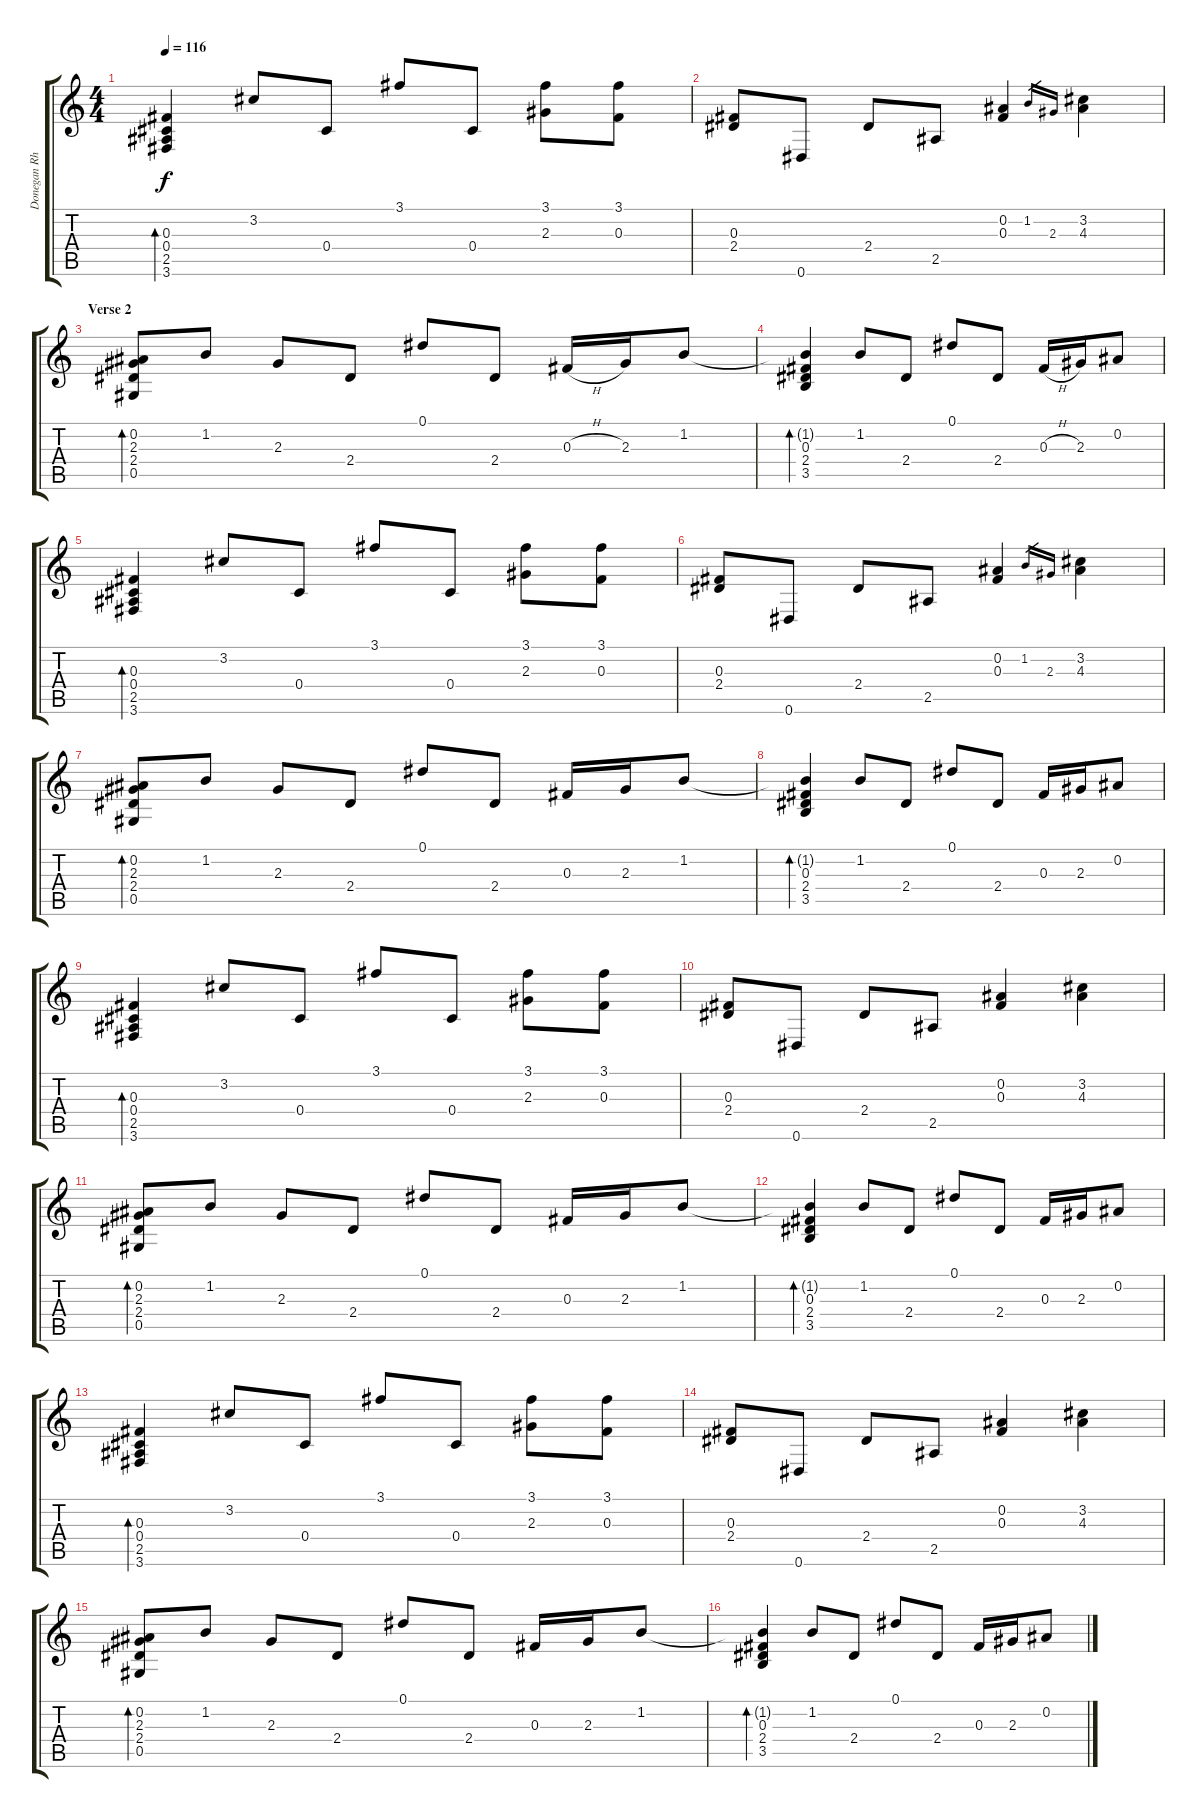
\track ("Donegan Rhythm" "Donegan Rh") {instrument acousticguitarsteel}
\staff {score tabs}
\tuning (Eb4 Bb3 Gb3 Db3 Ab2 Eb2) {hide}
\ts (4 4)
\tempo 116
\clef g2
\ks c
(0.3 0.4 2.5 3.6).4{bd 120 dy f} 3.2.8 0.4.8 3.1.8 0.4.8 (3.1 2.3).8 (3.1 0.3).8 |
(0.3 2.4).8 0.6.8 2.4.8 2.5.8 (0.2 0.3).4 1.2.16{gr} 2.3.16{gr} (3.2 4.3).4 |
\section ("" "Verse 2")
(0.2 2.3 2.4 0.5).8{bd 120} 1.2.8 2.3.8 2.4.8 0.1.8 2.4.8 0.3{h}.16 2.3.16 1.2.8 |
(1.2{t} 0.3 2.4 3.5).4{bd 120} 1.2.8 2.4.8 0.1.8 2.4.8 0.3{h}.16 2.3.16 0.2.8 |
(0.3 0.4 2.5 3.6).4{bd 120} 3.2.8 0.4.8 3.1.8 0.4.8 (3.1 2.3).8 (3.1 0.3).8 |
(0.3 2.4).8 0.6.8 2.4.8 2.5.8 (0.2 0.3).4 1.2.16{gr} 2.3.16{gr} (3.2 4.3).4 |
(0.2 2.3 2.4 0.5).8{bd 120} 1.2.8 2.3.8 2.4.8 0.1.8 2.4.8 0.3.16 2.3.16 1.2.8 |
(1.2{t} 0.3 2.4 3.5).4{bd 120} 1.2.8 2.4.8 0.1.8 2.4.8 0.3.16 2.3.16 0.2.8 |
(0.3 0.4 2.5 3.6).4{bd 120} 3.2.8 0.4.8 3.1.8 0.4.8 (3.1 2.3).8 (3.1 0.3).8 |
(0.3 2.4).8 0.6.8 2.4.8 2.5.8 (0.2 0.3).4 (3.2 4.3).4 |
(0.2 2.3 2.4 0.5).8{bd 120} 1.2.8 2.3.8 2.4.8 0.1.8 2.4.8 0.3.16 2.3.16 1.2.8 |
(1.2{t} 0.3 2.4 3.5).4{bd 120} 1.2.8 2.4.8 0.1.8 2.4.8 0.3.16 2.3.16 0.2.8 |
(0.3 0.4 2.5 3.6).4{bd 120} 3.2.8 0.4.8 3.1.8 0.4.8 (3.1 2.3).8 (3.1 0.3).8 |
(0.3 2.4).8 0.6.8 2.4.8 2.5.8 (0.2 0.3).4 (3.2 4.3).4 |
(0.2 2.3 2.4 0.5).8{bd 120} 1.2.8 2.3.8 2.4.8 0.1.8 2.4.8 0.3.16 2.3.16 1.2.8 |
(1.2{t} 0.3 2.4 3.5).4{bd 120} 1.2.8 2.4.8 0.1.8 2.4.8 0.3.16 2.3.16 0.2.8
